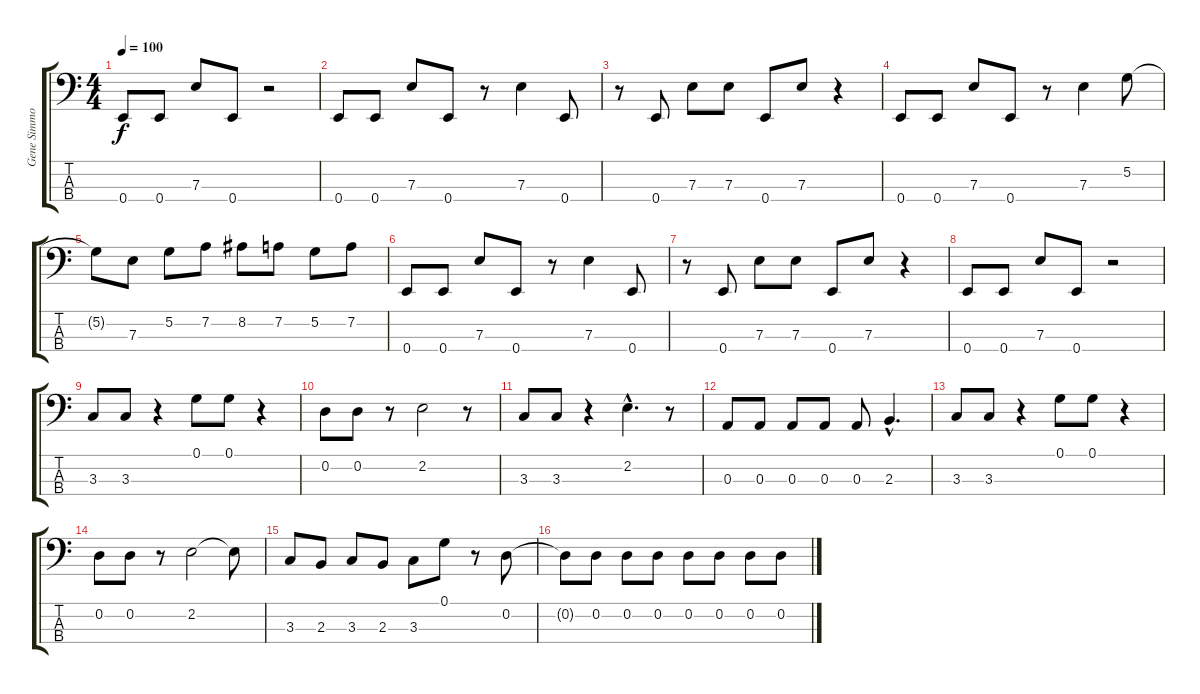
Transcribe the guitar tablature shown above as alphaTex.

\track ("Gene Simmons" "Gene Simmo") {instrument electricbassfinger}
\staff {score tabs}
\tuning (G2 D2 A1 E1) {hide}
\ts (4 4)
\tempo 100
\clef f4
\ks c
0.4.8{dy f} 0.4.8 7.3.8 0.4.8 r.2 |
0.4.8 0.4.8 7.3.8 0.4.8 r.8 7.3.4 0.4.8 |
r.8 0.4.8 7.3.8 7.3.8 0.4.8 7.3.8 r.4 |
0.4.8 0.4.8 7.3.8 0.4.8 r.8 7.3.4 5.2.8 |
5.2{t}.8 7.3.8 5.2.8 7.2.8 8.2.8 7.2.8 5.2.8 7.2.8 |
0.4.8 0.4.8 7.3.8 0.4.8 r.8 7.3.4 0.4.8 |
r.8 0.4.8 7.3.8 7.3.8 0.4.8 7.3.8 r.4 |
0.4.8 0.4.8 7.3.8 0.4.8 r.2 |
3.3.8 3.3.8 r.4 0.1.8 0.1.8 r.4 |
0.2.8 0.2.8 r.8 2.2.2 r.8 |
3.3.8 3.3.8 r.4 2.2{hac}.4{d} r.8 |
0.3.8 0.3.8 0.3.8 0.3.8 0.3.8 2.3{hac}.4{d} |
3.3.8 3.3.8 r.4 0.1.8 0.1.8 r.4 |
0.2.8 0.2.8 r.8 2.2.2 2.2{t}.8 |
3.3.8 2.3.8 3.3.8 2.3.8 3.3.8 0.1.8 r.8 0.2.8 |
0.2{t}.8 0.2.8 0.2.8 0.2.8 0.2.8 0.2.8 0.2.8 0.2.8
